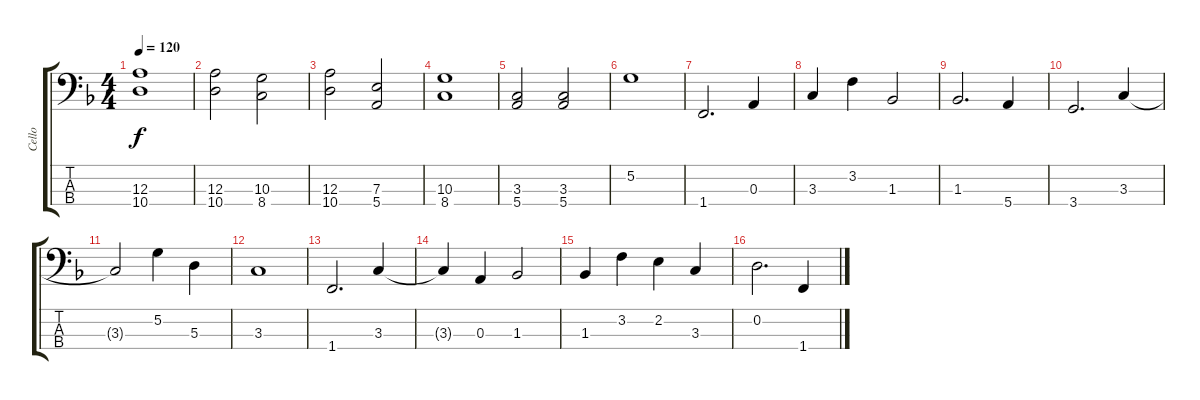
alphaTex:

\track ("Cello" "Cello") {instrument fretlessbass}
\staff {score tabs}
\tuning (G2 D2 A1 E1) {hide}
\ts (4 4)
\tempo 120
\clef f4
\ks f
(12.3 10.4).1{dy f} |
(12.3 10.4).2 (10.3 8.4).2 |
(12.3 10.4).2 (7.3 5.4).2 |
(10.3 8.4).1 |
(3.3 5.4).2 (3.3 5.4).2 |
5.2.1 |
1.4.2{d volume 14} 0.3.4 |
3.3.4 3.2.4 1.3.2 |
1.3.2{d} 5.4.4 |
3.4.2{d} 3.3.4 |
3.3{t}.2 5.2.4 5.3.4 |
3.3.1 |
1.4.2{d volume 16} 3.3.4 |
3.3{t}.4 0.3.4 1.3.2 |
1.3.4 3.2.4 2.2.4 3.3.4 |
0.2.2{d} 1.4.4
